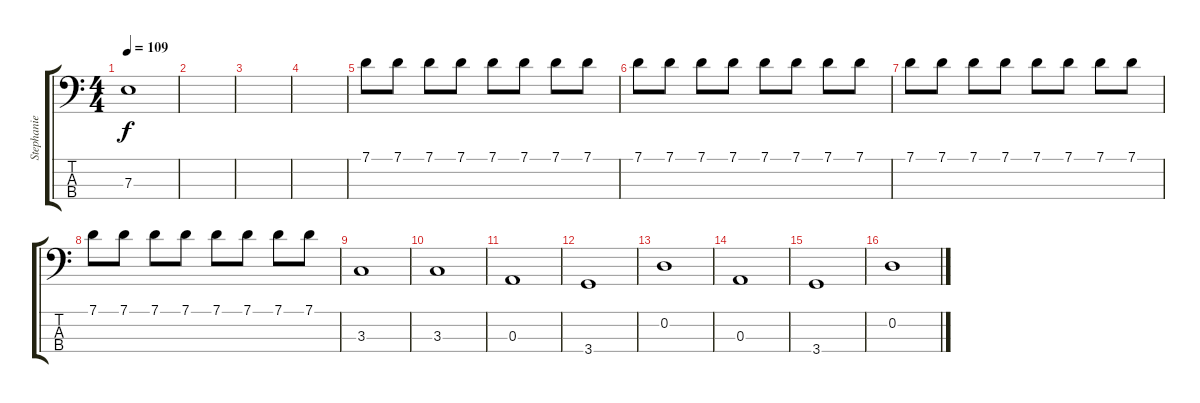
\track ("Stephanie Ashworth" "Stephanie ") {instrument electricbassfinger}
\staff {score tabs}
\tuning (G2 D2 A1 E1) {hide}
\ts (4 4)
\tempo 109
\clef f4
\ks c
7.3.1{dy f} |
|
|
|
7.1.8 7.1.8 7.1.8 7.1.8 7.1.8 7.1.8 7.1.8 7.1.8 |
7.1.8 7.1.8 7.1.8 7.1.8 7.1.8 7.1.8 7.1.8 7.1.8 |
7.1.8 7.1.8 7.1.8 7.1.8 7.1.8 7.1.8 7.1.8 7.1.8 |
7.1.8 7.1.8 7.1.8 7.1.8 7.1.8 7.1.8 7.1.8 7.1.8 |
3.3.1 |
3.3.1 |
0.3.1 |
3.4.1 |
0.2.1 |
0.3.1 |
3.4.1 |
0.2.1
